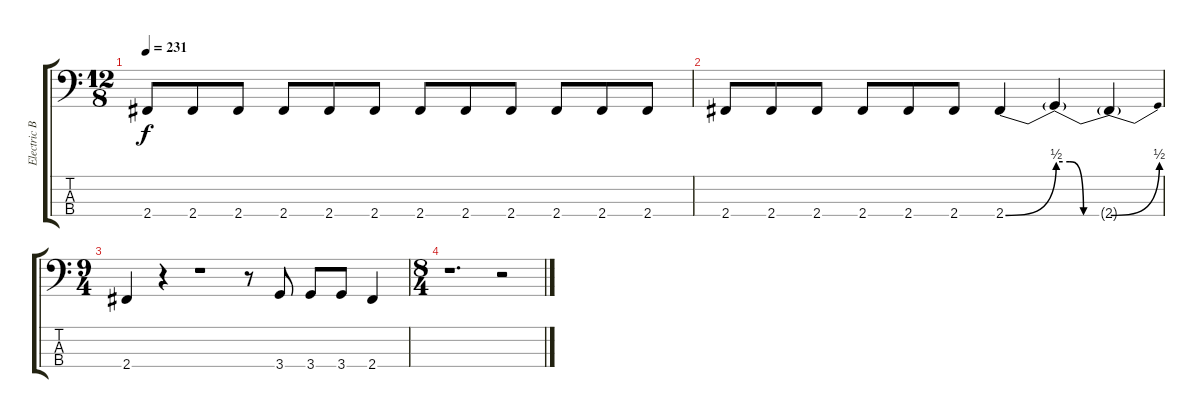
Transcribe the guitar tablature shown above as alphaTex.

\track ("Electric Bass" "Electric B") {instrument electricbassfinger}
\staff {score tabs}
\tuning (G2 D2 A1 E1) {hide}
\ts (12 8)
\tempo 231
\clef f4
\ks c
2.4.8{dy f} 2.4.8 2.4.8 2.4.8 2.4.8 2.4.8 2.4.8 2.4.8 2.4.8 2.4.8 2.4.8 2.4.8 |
2.4.8 2.4.8 2.4.8 2.4.8 2.4.8 2.4.8 2.4{be (bend 0 0 60 2)}.4 2.4{be (custom 0 2 15 2 30 0 60 0) t}.4 2.4{be (bend 0 0 60 2) t}.4 |
\ts (9 4)
2.4.4 r.4 r.1 r.8 3.4.8 3.4.8 3.4.8 2.4.4 |
\ts (8 4)
r.1{d} r.2
